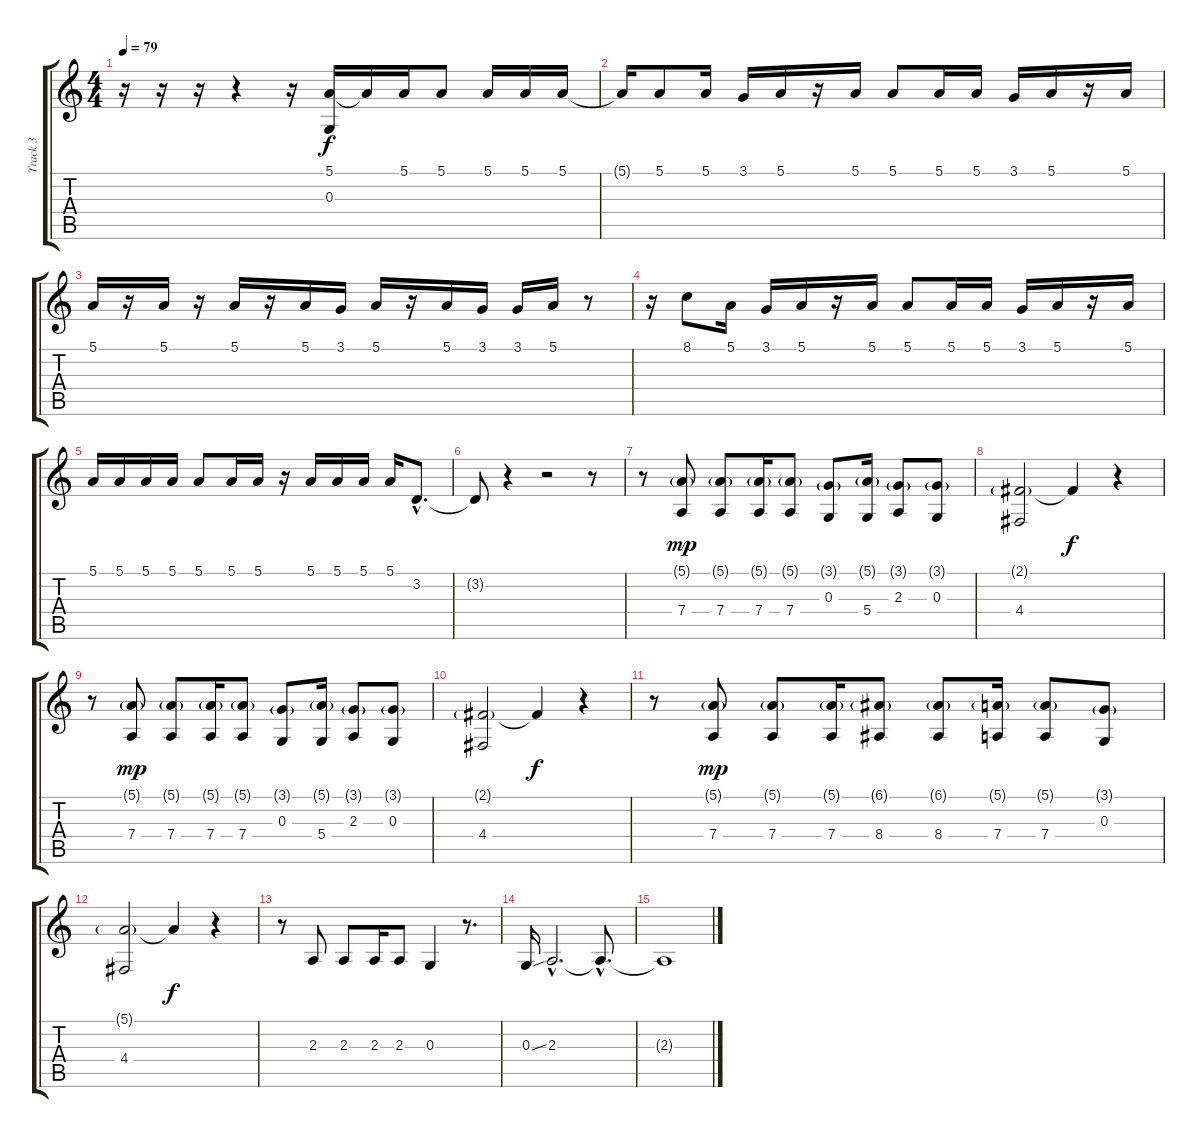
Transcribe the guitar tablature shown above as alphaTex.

\track ("Track 3" "Track 3") {instrument lead1square}
\staff {score tabs}
\tuning (E4 B3 G3 D3 A2 E2) {hide}
\ts (4 4)
\tempo 79
\clef g2
\ks c
r.16{dy f} r.16 r.16 r.4 r.16 (5.1 0.3).16 5.1{t}.16 5.1.16 5.1.8 5.1.16 5.1.16 5.1.16 |
5.1{t}.16 5.1.8 5.1.16 3.1.16 5.1.16 r.16 5.1.16 5.1.8 5.1.16 5.1.16 3.1.16 5.1.16 r.16 5.1.16 |
5.1.16 r.16 5.1.16 r.16 5.1.16 r.16 5.1.16 3.1.16 5.1.16 r.16 5.1.16 3.1.16 3.1.16 5.1.16 r.8 |
r.16 8.1.8 5.1.16 3.1.16 5.1.16 r.16 5.1.16 5.1.8 5.1.16 5.1.16 3.1.16 5.1.16 r.16 5.1.16 |
5.1.16 5.1.16 5.1.16 5.1.16 5.1.8 5.1.16 5.1.16 r.16 5.1.16 5.1.16 5.1.16 5.1.16 3.2{hac}.8{d} |
3.2{t}.8 r.4 r.2 r.8 |
r.8 (5.1{g} 7.4).8{dy mp} (5.1{g} 7.4).8 (5.1{g} 7.4).16 (5.1{g} 7.4).8 (3.1{g} 0.3).8 (5.1{g} 5.4).16 (3.1{g} 2.3).8 (3.1{g} 0.3).8 |
(2.1{g} 4.4).2 2.1{t}.4{dy f} r.4 |
r.8 (5.1{g} 7.4).8{dy mp} (5.1{g} 7.4).8 (5.1{g} 7.4).16 (5.1{g} 7.4).8 (3.1{g} 0.3).8 (5.1{g} 5.4).16 (3.1{g} 2.3).8 (3.1{g} 0.3).8 |
(2.1{g} 4.4).2 2.1{t}.4{dy f} r.4 |
r.8 (5.1{g} 7.4).8{dy mp} (5.1{g} 7.4).8 (5.1{g} 7.4).16 (6.1{g} 8.4).8 (6.1{g} 8.4).8 (5.1{g} 7.4).16 (5.1{g} 7.4).8 (3.1{g} 0.3).8 |
(5.1{g} 4.4).2 5.1{t}.4{dy f} r.4 |
r.8 2.3.8 2.3.8 2.3.16 2.3.8 0.3.4 r.8{d} |
0.3{ss}.16 2.3{hac}.2{d volume 0} 2.3{hac t}.8{d} |
2.3{t}.1
